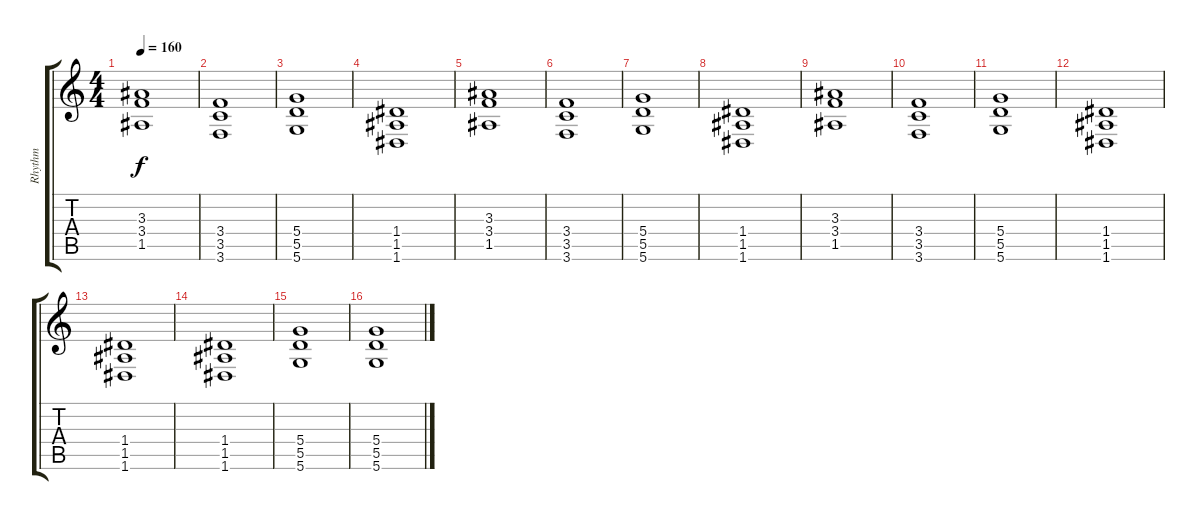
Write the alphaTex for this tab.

\track ("Rhythm " "Rhythm ") {instrument acousticguitarnylon}
\staff {score tabs}
\tuning (E4 B3 G3 D3 A2 D2) {hide}
\ts (4 4)
\tempo 160
\clef g2
\ks c
(3.3 3.4 1.5).1{dy f} |
(3.4 3.5 3.6).1 |
(5.4 5.5 5.6).1 |
(1.4 1.5 1.6).1 |
(3.3 3.4 1.5).1 |
(3.4 3.5 3.6).1 |
(5.4 5.5 5.6).1 |
(1.4 1.5 1.6).1 |
(3.3 3.4 1.5).1 |
(3.4 3.5 3.6).1 |
(5.4 5.5 5.6).1 |
(1.4 1.5 1.6).1 |
(1.4 1.5 1.6).1 |
(1.4 1.5 1.6).1 |
(5.4 5.5 5.6).1 |
(5.4 5.5 5.6).1
